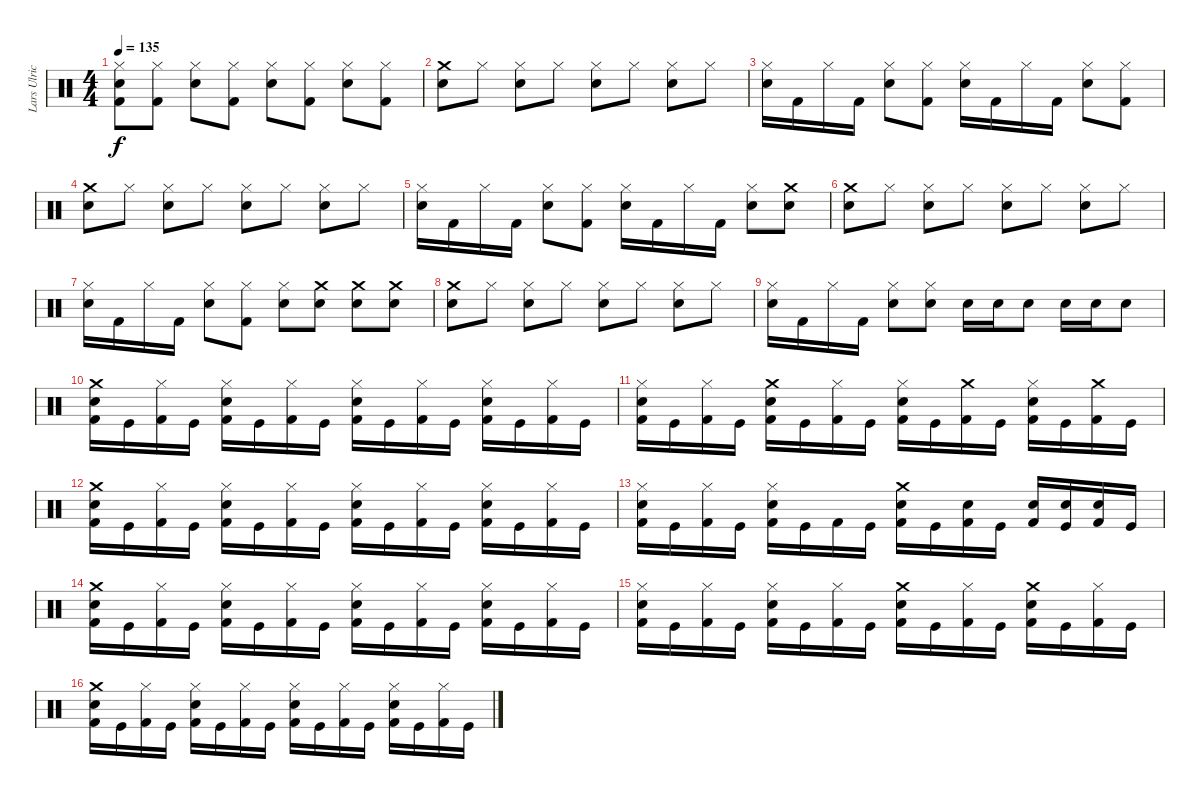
\track ("Lars Ulrich" "Lars Ulric") {instrument percussion}
\staff {score}
\articulation defaults
\ts (4 4)
\tempo 135
\clef neutral
\ks c
("Kick (hit) 2" "Snare (hit) 2" "Hi-Hat (closed)").8{dy f} ("Hi-Hat (closed)" "Kick (hit) 2").8 ("Snare (hit) 2" "Hi-Hat (closed)").8 ("Kick (hit) 2" "Hi-Hat (closed)").8 ("Hi-Hat (closed)" "Snare (hit) 2").8 ("Kick (hit) 2" "Hi-Hat (closed)").8 ("Hi-Hat (closed)" "Snare (hit) 2").8 ("Kick (hit) 2" "Hi-Hat (closed)").8 |
("Crash medium (hit)" "Snare (hit) 2").8 "Hi-Hat (closed)".8 ("Snare (hit) 2" "Hi-Hat (closed)").8 "Hi-Hat (closed)".8 ("Snare (hit) 2" "Hi-Hat (closed)").8 "Hi-Hat (closed)".8 ("Snare (hit) 2" "Hi-Hat (closed)").8 "Hi-Hat (closed)".8 |
("Snare (hit) 2" "Hi-Hat (closed)").16 "Kick (hit) 2".16 "Hi-Hat (closed)".16 "Kick (hit) 2".16 ("Snare (hit) 2" "Hi-Hat (closed)").8 ("Kick (hit) 2" "Hi-Hat (closed)").8 ("Snare (hit) 2" "Hi-Hat (closed)").16 "Kick (hit) 2".16 "Hi-Hat (closed)".16 "Kick (hit) 2".16 ("Snare (hit) 2" "Hi-Hat (closed)").8 ("Kick (hit) 2" "Hi-Hat (closed)").8 |
("Crash medium (hit)" "Snare (hit) 2").8 "Hi-Hat (closed)".8 ("Snare (hit) 2" "Hi-Hat (closed)").8 "Hi-Hat (closed)".8 ("Snare (hit) 2" "Hi-Hat (closed)").8 "Hi-Hat (closed)".8 ("Snare (hit) 2" "Hi-Hat (closed)").8 "Hi-Hat (closed)".8 |
("Snare (hit) 2" "Hi-Hat (closed)").16 "Kick (hit) 2".16 "Hi-Hat (closed)".16 "Kick (hit) 2".16 ("Snare (hit) 2" "Hi-Hat (closed)").8 ("Kick (hit) 2" "Hi-Hat (closed)").8 ("Snare (hit) 2" "Hi-Hat (closed)").16 "Kick (hit) 2".16 "Hi-Hat (closed)".16 "Kick (hit) 2".16 ("Snare (hit) 2" "Hi-Hat (closed)").8 ("Snare (hit) 2" "Crash medium (hit)").8 |
("Crash medium (hit)" "Snare (hit) 2").8 "Hi-Hat (closed)".8 ("Snare (hit) 2" "Hi-Hat (closed)").8 "Hi-Hat (closed)".8 ("Snare (hit) 2" "Hi-Hat (closed)").8 "Hi-Hat (closed)".8 ("Snare (hit) 2" "Hi-Hat (closed)").8 "Hi-Hat (closed)".8 |
("Snare (hit) 2" "Hi-Hat (closed)").16 "Kick (hit) 2".16 "Hi-Hat (closed)".16 "Kick (hit) 2".16 ("Snare (hit) 2" "Hi-Hat (closed)").8 ("Kick (hit) 2" "Hi-Hat (closed)").8 ("Hi-Hat (closed)" "Snare (hit) 2").8 ("Crash medium (hit)" "Snare (hit) 2").8 ("Crash medium (hit)" "Snare (hit) 2").8 ("Crash medium (hit)" "Snare (hit) 2").8 |
("Crash medium (hit)" "Snare (hit) 2").8 "Hi-Hat (closed)".8 ("Snare (hit) 2" "Hi-Hat (closed)").8 "Hi-Hat (closed)".8 ("Snare (hit) 2" "Hi-Hat (closed)").8 "Hi-Hat (closed)".8 ("Snare (hit) 2" "Hi-Hat (closed)").8 "Hi-Hat (closed)".8 |
("Hi-Hat (closed)" "Snare (hit) 2").16 "Kick (hit) 2".16 "Hi-Hat (closed)".16 "Kick (hit) 2".16 ("Snare (hit) 2" "Hi-Hat (closed)").8 ("Hi-Hat (closed)" "Snare (hit) 2").8 "Snare (hit) 2".16 "Snare (hit) 2".16 "Snare (hit) 2".8 "Snare (hit) 2".16 "Snare (hit) 2".16 "Snare (hit) 2".8 |
("Snare (hit) 2" "Crash medium (hit)" "Kick (hit) 2").16 "Kick (hit)".16 ("Hi-Hat (closed)" "Kick (hit) 2").16 "Kick (hit)".16 ("Snare (hit) 2" "Hi-Hat (closed)" "Kick (hit) 2").16 "Kick (hit)".16 ("Hi-Hat (closed)" "Kick (hit) 2").16 "Kick (hit)".16 ("Snare (hit) 2" "Hi-Hat (closed)" "Kick (hit) 2").16 "Kick (hit)".16 ("Hi-Hat (closed)" "Kick (hit) 2").16 "Kick (hit)".16 ("Snare (hit) 2" "Hi-Hat (closed)" "Kick (hit) 2").16 "Kick (hit)".16 ("Hi-Hat (closed)" "Kick (hit) 2").16 "Kick (hit)".16 |
("Snare (hit) 2" "Hi-Hat (closed)" "Kick (hit) 2").16 "Kick (hit)".16 ("Hi-Hat (closed)" "Kick (hit) 2").16 "Kick (hit)".16 ("Crash medium (hit)" "Snare (hit) 2" "Kick (hit) 2").16 "Kick (hit)".16 ("Hi-Hat (closed)" "Kick (hit) 2").16 "Kick (hit)".16 ("Snare (hit) 2" "Hi-Hat (closed)" "Kick (hit) 2").16 "Kick (hit)".16 ("Crash medium (hit)" "Kick (hit) 2").16 "Kick (hit)".16 ("Snare (hit) 2" "Hi-Hat (closed)" "Kick (hit) 2").16 "Kick (hit)".16 ("Crash medium (hit)" "Kick (hit) 2").16 "Kick (hit)".16 |
("Snare (hit) 2" "Crash medium (hit)" "Kick (hit) 2").16{volume 13} "Kick (hit)".16 ("Hi-Hat (closed)" "Kick (hit) 2").16 "Kick (hit)".16 ("Snare (hit) 2" "Hi-Hat (closed)" "Kick (hit) 2").16 "Kick (hit)".16 ("Hi-Hat (closed)" "Kick (hit) 2").16 "Kick (hit)".16 ("Snare (hit) 2" "Hi-Hat (closed)" "Kick (hit) 2").16 "Kick (hit)".16 ("Hi-Hat (closed)" "Kick (hit) 2").16 "Kick (hit)".16 ("Snare (hit) 2" "Hi-Hat (closed)" "Kick (hit) 2").16 "Kick (hit)".16 ("Hi-Hat (closed)" "Kick (hit) 2").16 "Kick (hit)".16 |
("Snare (hit) 2" "Hi-Hat (closed)" "Kick (hit) 2").16 "Kick (hit)".16 ("Hi-Hat (closed)" "Kick (hit) 2").16 "Kick (hit)".16 ("Snare (hit) 2" "Hi-Hat (closed)" "Kick (hit) 2").16 "Kick (hit)".16 "Kick (hit) 2".16 "Kick (hit)".16 ("Snare (hit) 2" "Crash medium (hit)" "Kick (hit) 2").16 "Kick (hit)".16 ("Snare (hit) 2" "Kick (hit) 2").16 "Kick (hit)".16 ("Snare (hit) 2" "Kick (hit) 2").16 ("Snare (hit) 2" "Kick (hit)").16 ("Snare (hit) 2" "Kick (hit) 2").16 "Kick (hit)".16 |
("Snare (hit) 2" "Crash medium (hit)" "Kick (hit) 2").16{volume 10} "Kick (hit)".16 ("Hi-Hat (closed)" "Kick (hit) 2").16 "Kick (hit)".16 ("Snare (hit) 2" "Hi-Hat (closed)" "Kick (hit) 2").16 "Kick (hit)".16 ("Hi-Hat (closed)" "Kick (hit) 2").16 "Kick (hit)".16 ("Snare (hit) 2" "Hi-Hat (closed)" "Kick (hit) 2").16 "Kick (hit)".16 ("Hi-Hat (closed)" "Kick (hit) 2").16 "Kick (hit)".16 ("Snare (hit) 2" "Hi-Hat (closed)" "Kick (hit) 2").16 "Kick (hit)".16 ("Hi-Hat (closed)" "Kick (hit) 2").16 "Kick (hit)".16 |
("Snare (hit) 2" "Hi-Hat (closed)" "Kick (hit) 2").16 "Kick (hit)".16 ("Hi-Hat (closed)" "Kick (hit) 2").16 "Kick (hit)".16 ("Snare (hit) 2" "Hi-Hat (closed)" "Kick (hit) 2").16 "Kick (hit)".16 ("Hi-Hat (closed)" "Kick (hit) 2").16 "Kick (hit)".16 ("Crash medium (hit)" "Snare (hit) 2" "Kick (hit) 2").16 "Kick (hit)".16 ("Hi-Hat (closed)" "Kick (hit) 2").16 "Kick (hit)".16 ("Crash medium (hit)" "Snare (hit) 2" "Kick (hit) 2").16 "Kick (hit)".16 ("Hi-Hat (closed)" "Kick (hit) 2").16 "Kick (hit)".16 |
("Snare (hit) 2" "Crash medium (hit)" "Kick (hit) 2").16{volume 8} "Kick (hit)".16 ("Hi-Hat (closed)" "Kick (hit) 2").16 "Kick (hit)".16 ("Snare (hit) 2" "Hi-Hat (closed)" "Kick (hit) 2").16 "Kick (hit)".16 ("Hi-Hat (closed)" "Kick (hit) 2").16 "Kick (hit)".16 ("Snare (hit) 2" "Hi-Hat (closed)" "Kick (hit) 2").16 "Kick (hit)".16 ("Hi-Hat (closed)" "Kick (hit) 2").16 "Kick (hit)".16 ("Snare (hit) 2" "Hi-Hat (closed)" "Kick (hit) 2").16 "Kick (hit)".16 ("Hi-Hat (closed)" "Kick (hit) 2").16 "Kick (hit)".16
